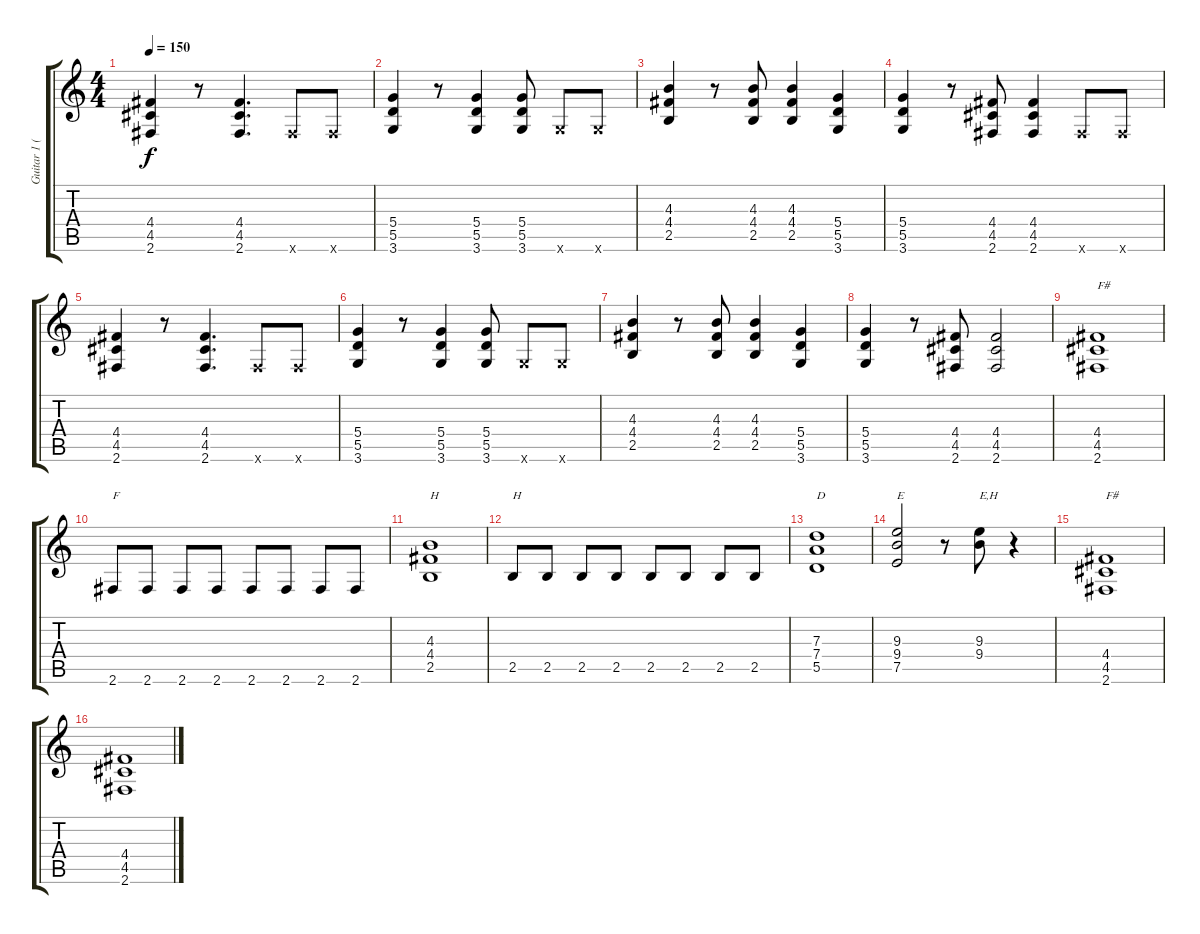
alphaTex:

\track ("Guitar 1 (Saboter)" "Guitar 1 (") {instrument distortionguitar}
\staff {score tabs}
\tuning (E4 B3 G3 D3 A2 E2) {hide}
\ts (4 4)
\tempo 150
\clef g2
\ks c
(4.4 4.5 2.6).4{dy f} r.8 (4.4 4.5 2.6).4{d} 2.6{x}.8 2.6{x}.8 |
(5.4 5.5 3.6).4 r.8 (5.4 5.5 3.6).4 (5.4 5.5 3.6).8 3.6{x}.8 3.6{x}.8 |
(4.3 4.4 2.5).4 r.8 (4.3 4.4 2.5).8 (4.3 4.4 2.5).4 (5.4 5.5 3.6).4 |
(5.4 5.5 3.6).4 r.8 (4.4 4.5 2.6).8 (4.4 4.5 2.6).4 2.6{x}.8 2.6{x}.8 |
(4.4 4.5 2.6).4 r.8 (4.4 4.5 2.6).4{d} 2.6{x}.8 2.6{x}.8 |
(5.4 5.5 3.6).4 r.8 (5.4 5.5 3.6).4 (5.4 5.5 3.6).8 3.6{x}.8 3.6{x}.8 |
(4.3 4.4 2.5).4 r.8 (4.3 4.4 2.5).8 (4.3 4.4 2.5).4 (5.4 5.5 3.6).4 |
(5.4 5.5 3.6).4 r.8 (4.4 4.5 2.6).8 (4.4 4.5 2.6).2 |
(4.4 4.5 2.6).1{txt "F#"} |
2.6.8{txt "F"} 2.6.8 2.6.8 2.6.8 2.6.8 2.6.8 2.6.8 2.6.8 |
(4.3 4.4 2.5).1{txt "H"} |
2.5.8{txt "H"} 2.5.8 2.5.8 2.5.8 2.5.8 2.5.8 2.5.8 2.5.8 |
(7.3 7.4 5.5).1{txt "D"} |
(9.3 9.4 7.5).2{txt "E"} r.8 (9.3 9.4).8{txt "E,H"} r.4 |
(4.4 4.5 2.6).1{txt "F#"} |
(4.4 4.5 2.6).1
